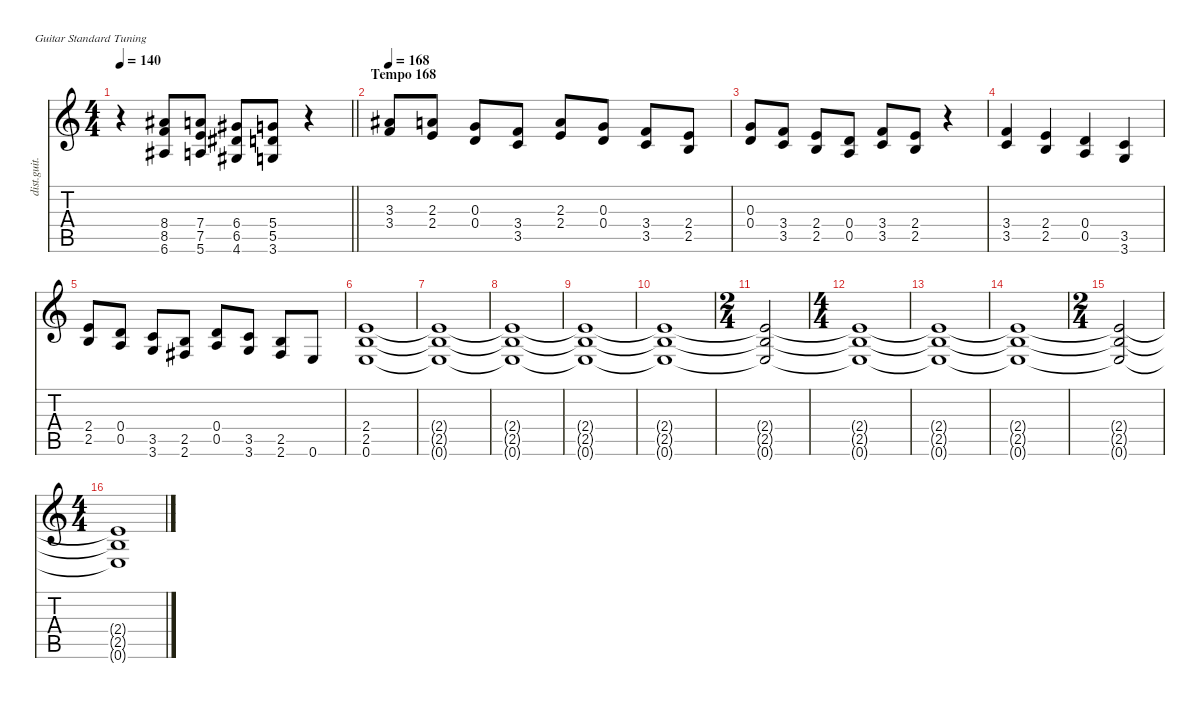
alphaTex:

\defaultSystemsLayout 4
\hideDynamics
\bracketExtendMode nobrackets
\otherSystemsTrackNameOrientation horizontal
\track ("Guitar VI Distortion" "dist.guit.") {instrument distortionguitar}
\staff {score tabs}
\tuning (E4 B3 G3 D3 A2 E2)
\ts (4 4)
\tempo 140
\clef g2
\barLineRight lightlight
\ks c
r.4{dy f} (8.4{acc #} 8.5 6.6{acc #}).8 (7.4 7.5 5.6).8 (6.4{acc #} 6.5{acc #} 4.6{acc #}).8 (5.4 5.5 3.6).8 r.4 |
\section ("" "Tempo 168")
\tempo 168
(3.3{acc #} 3.4).8 (2.3 2.4).8 (0.3 0.4).8 (3.4 3.5).8 (2.3 2.4).8 (0.3 0.4).8 (3.4 3.5).8 (2.4 2.5).8 |
(0.3 0.4).8 (3.4 3.5).8 (2.4 2.5).8 (0.4 0.5).8 (3.4 3.5).8 (2.4 2.5).8 r.4 |
(3.4 3.5).4 (2.4 2.5).4 (0.4 0.5).4 (3.5 3.6).4 |
(2.4 2.5).8 (0.4 0.5).8 (3.5 3.6).8 (2.5 2.6{acc #}).8 (0.4 0.5).8 (3.5 3.6).8 (2.5 2.6{acc #}).8 0.6.8 |
(2.4 2.5 0.6).1 |
(2.4{t} 2.5{t} 0.6{t}).1 |
(2.4{t} 2.5{t} 0.6{t}).1 |
(2.4{t} 2.5{t} 0.6{t}).1 |
(2.4{t} 2.5{t} 0.6{t}).1 |
\ts (2 4)
\beaming (8 2 2)
(2.4{t} 2.5{t} 0.6{t}).2 |
\ts (4 4)
\beaming (8 2 2 2 2)
(2.4{t} 2.5{t} 0.6{t}).1 |
(2.4{t} 2.5{t} 0.6{t}).1 |
(2.4{t} 2.5{t} 0.6{t}).1 |
\ts (2 4)
\beaming (8 2 2)
(2.4{t} 2.5{t} 0.6{t}).2 |
\ts (4 4)
\beaming (8 2 2 2 2)
(2.4{t} 2.5{t} 0.6{t}).1
